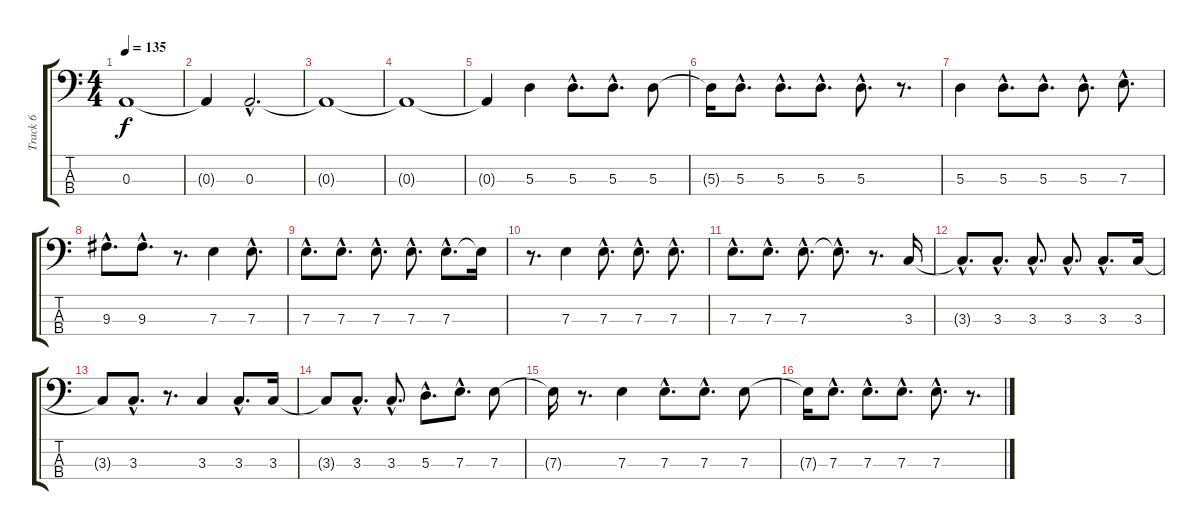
\track ("Track 6" "Track 6") {instrument electricbassfinger}
\staff {score tabs}
\tuning (G2 D2 A1 E1) {hide}
\ts (4 4)
\tempo 135
\clef f4
\ks c
0.3{t}.1{dy f} |
0.3{t}.4 0.3{hac}.2{d} |
0.3{t}.1 |
0.3{t}.1 |
0.3{t}.4 5.3.4 5.3{hac}.8{d} 5.3{hac}.8{d} 5.3.8 |
5.3{t}.16 5.3{hac}.8{d} 5.3{hac}.8{d} 5.3{hac}.8{d} 5.3{hac}.8{d} r.8{d} |
5.3.4 5.3{hac}.8{d} 5.3{hac}.8{d} 5.3{hac}.8{d} 7.3{hac}.8{d} |
9.3{hac}.8{d} 9.3{hac}.8{d} r.8{d} 7.3.4 7.3{hac}.8{d} |
7.3{hac}.8{d} 7.3{hac}.8{d} 7.3{hac}.8{d} 7.3{hac}.8{d} 7.3{hac}.8{d} 7.3{t}.16 |
r.8{d} 7.3.4 7.3{hac}.8{d} 7.3{hac}.8{d} 7.3{hac}.8{d} |
7.3{hac}.8{d} 7.3{hac}.8{d} 7.3{hac}.8{d} 7.3{hac t}.8{d} r.8{d} 3.3.16 |
3.3{hac t}.8{d} 3.3{hac}.8{d} 3.3{hac}.8{d} 3.3{hac}.8{d} 3.3{hac}.8{d} 3.3.16 |
3.3{t}.8 3.3{hac}.8{d} r.8{d} 3.3.4 3.3{hac}.8{d} 3.3.16 |
3.3{t}.8 3.3{hac}.8{d} 3.3{hac}.8{d} 5.3{hac}.8{d} 7.3{hac}.8{d} 7.3.8 |
7.3{t}.16 r.8{d} 7.3.4 7.3{hac}.8{d} 7.3{hac}.8{d} 7.3.8 |
7.3{t}.16 7.3{hac}.8{d} 7.3{hac}.8{d} 7.3{hac}.8{d} 7.3{hac}.8{d} r.8{d}
